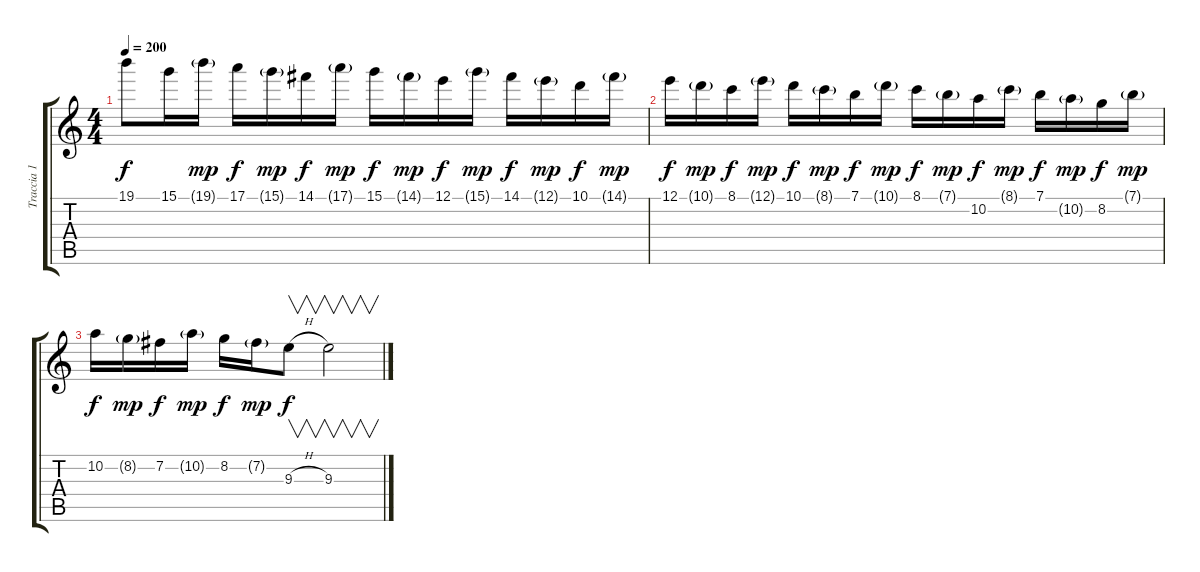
\track ("Traccia 1" "Traccia 1") {instrument distortionguitar}
\staff {score tabs}
\tuning (E4 B3 G3 D3 A2 E2) {hide}
\ts (4 4)
\tempo 200
\clef g2
\ks c
19.1.8{dy f instrument distortionguitar} 15.1.16 19.1{g}.16{dy mp} 17.1.16{dy f} 15.1{g}.16{dy mp} 14.1.16{dy f} 17.1{g}.16{dy mp} 15.1.16{dy f} 14.1{g}.16{dy mp} 12.1.16{dy f} 15.1{g}.16{dy mp} 14.1.16{dy f} 12.1{g}.16{dy mp} 10.1.16{dy f} 14.1{g}.16{dy mp} |
12.1.16{dy f} 10.1{g}.16{dy mp} 8.1.16{dy f} 12.1{g}.16{dy mp} 10.1.16{dy f} 8.1{g}.16{dy mp} 7.1.16{dy f} 10.1{g}.16{dy mp} 8.1.16{dy f} 7.1{g}.16{dy mp} 10.2.16{dy f} 8.1{g}.16{dy mp} 7.1.16{dy f} 10.2{g}.16{dy mp} 8.2.16{dy f} 7.1{g}.16{dy mp} |
10.2.16{dy f} 8.2{g}.16{dy mp} 7.2.16{dy f} 10.2{g}.16{dy mp} 8.2.16{dy f} 7.2{g}.16{dy mp} 9.3{h}.8{v dy f} 9.3.2{v}
